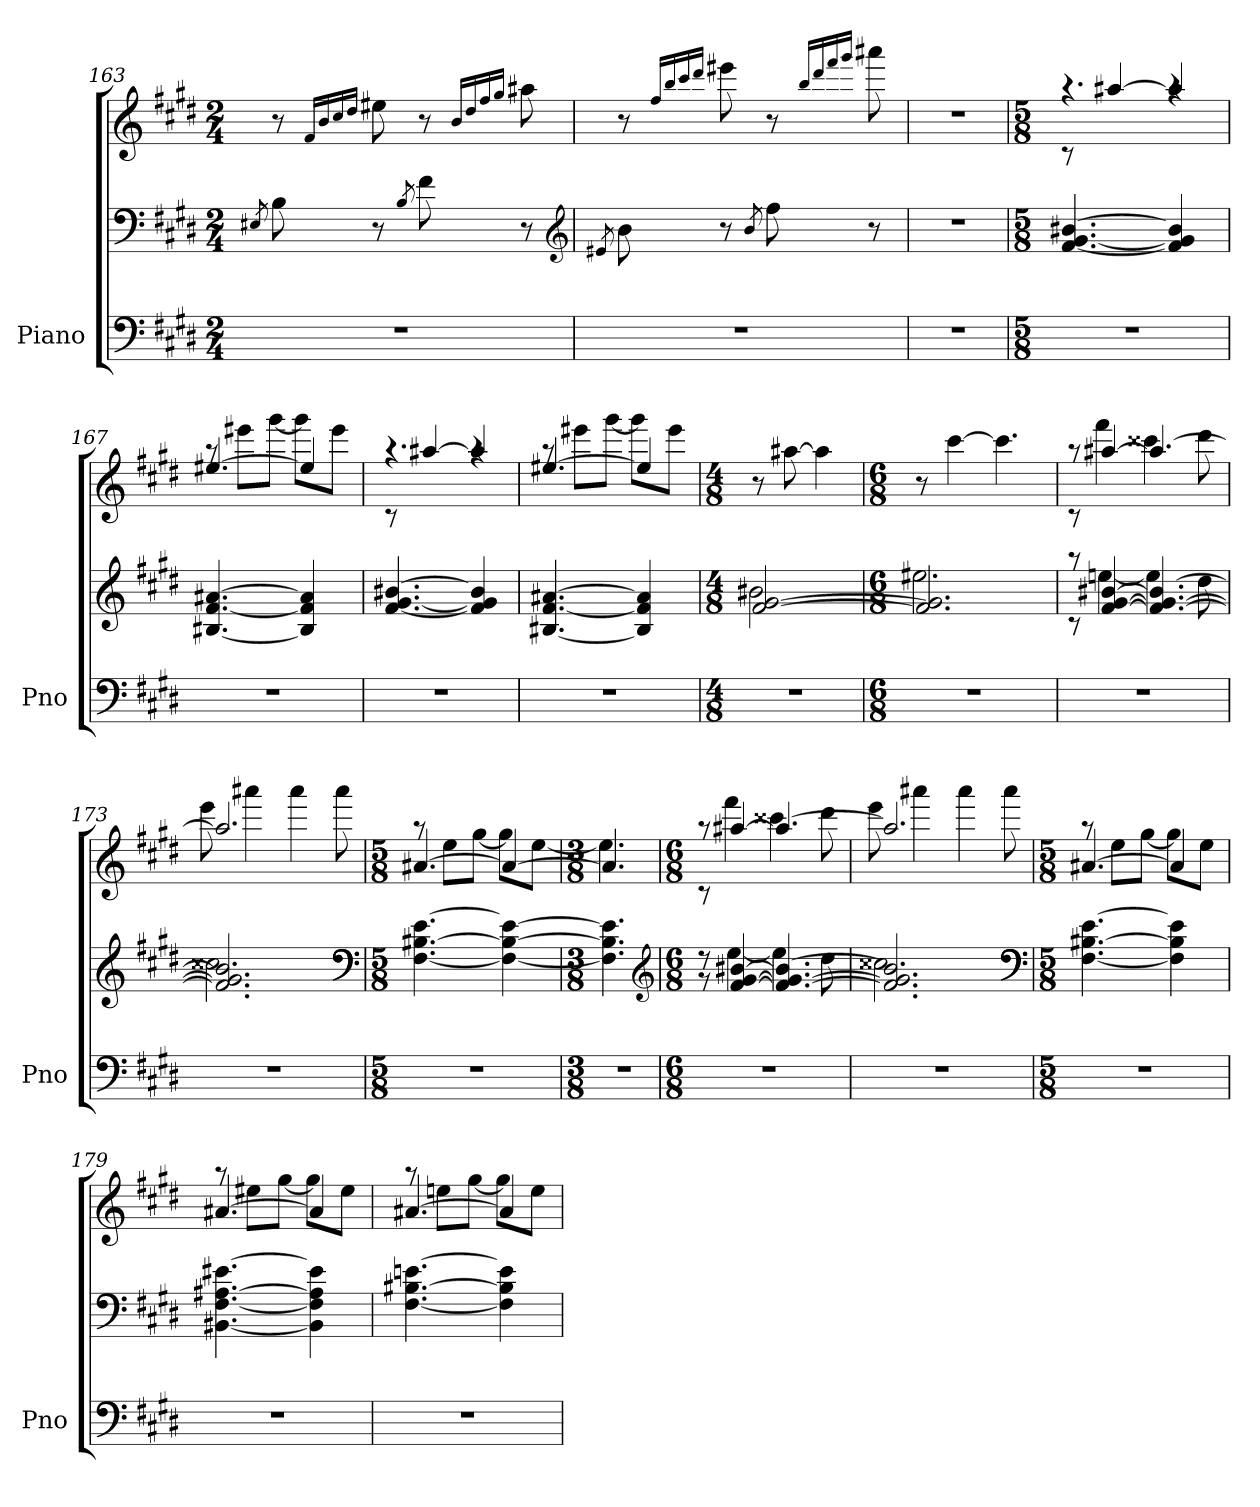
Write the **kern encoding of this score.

**kern	**kern	**kern
*part1	*part1	*part1
*staff3	*staff2	*staff1
*I"Piano	*	*
*I'Pno	*	*
*clefF4	*clefF4	*clefG2
*k[f#c#g#d#]	*k[f#c#g#d#]	*k[f#c#g#d#]
*M2/4	*M2/4	*M2/4
=163	=163	=163
.	8qE#X/	.
2r	8B	8r
.	.	16qqf#/LL
.	.	16qqb/
.	.	16qqcc#/
.	.	16qqdd#/JJ
.	8r	8ee#X
.	8qB/	.
.	8f#	8r
.	.	16qqb/LL
.	.	16qqdd#/
.	.	16qqff#/
.	.	16qqgg#/JJ
.	8r	8aa#X
*	*clefG2	*
=164	=164	=164
.	8qe#X/	.
2r	8b	8r
.	.	16qqff#/LL
.	.	16qqbb/
.	.	16qqccc#/
.	.	16qqddd#/JJ
.	8r	8eee#X
.	8qb/	.
.	8ff#	8r
.	.	16qqbb/LL
.	.	16qqddd#/
.	.	16qqfff#/
.	.	16qqggg#/JJ
.	8r	8aaa#X
=165	=165	=165
2r	2r	2r
=166	=166	=166
*M5/8	*M5/8	*M5/8
*	*	*^
3...r	[4.f# [4.g# [4.b#X	8rc	4.raa
.	.	[4aa#X	.
.	4f#] 4g#] 4b#]	4aa#]	4raa
=167	=167	=167	=167
3...r	[4.B#X [4.f# [4.a#X	[4.ee#X	8raa
.	.	.	8eee#XL
.	.	.	[8ggg#J
.	4B#] 4f#] 4a#]	4ee#]	8ggg#L]
.	.	.	8eee#J
=168	=168	=168	=168
3...r	[4.f# [4.g# [4.b#X	8rc	4.raa
.	.	[4aa#X	.
.	4f#] 4g#] 4b#]	4aa#]	4raa
=169	=169	=169	=169
3...r	[4.B#X [4.f# [4.a#X	[4.ee#X	8raa
.	.	.	8eee#XL
.	.	.	[8ggg#J
.	4B#] 4f#] 4a#]	4ee#]	8ggg#L]
.	.	.	8eee#J
*	*	*v	*v
=170	=170	=170
*M4/8	*M4/8	*M4/8
*	*^	*
2r	[2f# [2g#	2b#X	8r
.	.	.	[8aa#X
.	.	.	4aa#]
=171	=171	=171	=171
*M6/8	*M6/8	*	*M6/8
2.r	2.f#] 2.g#]	2.ee#X	8r
.	.	.	[4ccc#
.	.	.	4.ccc#]
=172	=172	=172	=172
*	*	*	*^
2.r	8rc	8raa	8rc	8raa
.	[4f# [4g# [4b#X	[4een	[4aa#X	4fff#
.	4.f#_ 4.g#_ 4.b#_	4ee]	4.aa#_	4ccc##X
.	.	8dd#	.	8ddd#
=173	=173	=173	=173	=173
2.r	2.f#] 2.g#] 2.b#]	2.cc##X	2.aa#]	8eee
.	.	.	.	4aaa#X
.	.	.	.	4aaa#
.	.	.	.	8aaa#
*	*v	*v	*	*
*	*clefF4	*	*
=174	=174	=174	=174
*M5/8	*M5/8	*M5/8	*
3...r	[4.F# [4.B#X [4.e	[4.a#X	8raa
.	.	.	8eeL
.	.	.	[8gg#J
.	4F#_ 4B#_ 4e_	4a#_	8gg#L]
.	.	.	[8eeJ
=175	=175	=175	=175
*M3/8	*M3/8	*M3/8	*
4.r	4.F#] 4.B#] 4.e]	4.a#]	4.ee]
*	*clefG2	*	*
=176	=176	=176	=176
*M6/8	*M6/8	*M6/8	*
*	*^	*	*
2.r	8r	8r	8rc	8raa
.	[4f# [4g# [4b#X	[4ee	[4aa#X	4fff#
.	4.f#_ 4.g#_ 4.b#_	4ee]	4.aa#_	4ccc##X
.	.	8dd#	.	8ddd#
=177	=177	=177	=177	=177
2.r	2.f#] 2.g#] 2.b#]	2.cc##X	2.aa#]	8eee
.	.	.	.	4aaa#X
.	.	.	.	4aaa#
.	.	.	.	8aaa#
*	*v	*v	*	*
*	*clefF4	*	*
=178	=178	=178	=178
*M5/8	*M5/8	*M5/8	*
3...r	[4.F# [4.B#X [4.e	[4.a#X	8raa
.	.	.	8eeL
.	.	.	[8gg#J
.	4F#] 4B#] 4e]	4a#]	8gg#L]
.	.	.	8eeJ
=179	=179	=179	=179
3...r	[4.BB#X [4.F# [4.A#X [4.e#X	[4.a#X	8raa
.	.	.	8ee#XL
.	.	.	[8gg#J
.	4BB#] 4F#] 4A#] 4e#]	4a#]	8gg#L]
.	.	.	8ee#J
=180	=180	=180	=180
3...r	[4.F# [4.B#X [4.en	[4.a#X	8raa
.	.	.	8eenL
.	.	.	[8gg#J
.	4F#] 4B#] 4e]	4a#]	8gg#L]
.	.	.	8eeJ
*	*	*v	*v
=	=	=
*-	*-	*-
